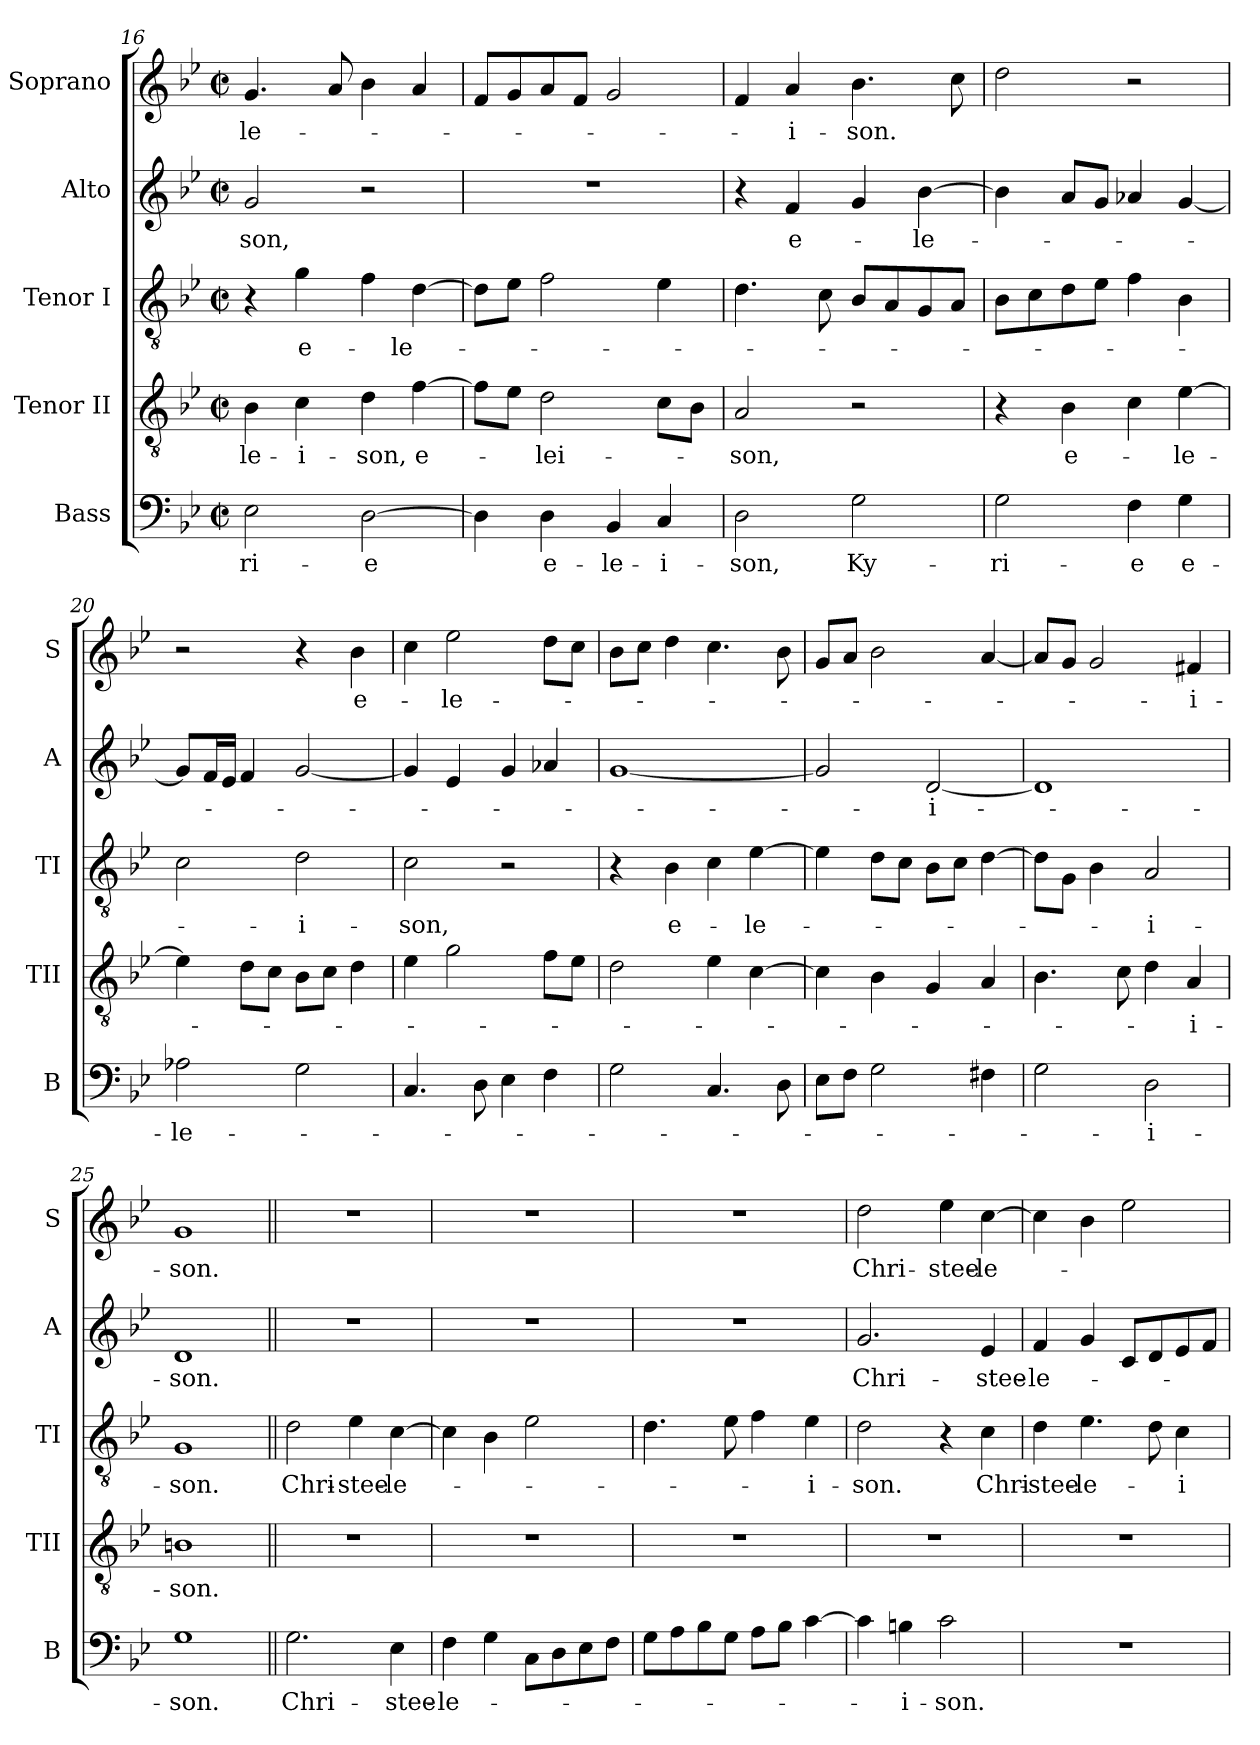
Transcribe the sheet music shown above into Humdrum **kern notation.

**kern	**text	**kern	**text	**kern	**text	**kern	**text	**kern	**text
*part5	*part5	*part4	*part4	*part3	*part3	*part2	*part2	*part1	*part1
*staff5	*staff5	*staff4	*staff4	*staff3	*staff3	*staff2	*staff2	*staff1	*staff1
*I"Bass	*	*I"Tenor II	*	*I"Tenor I	*	*I"Alto	*	*I"Soprano	*
*I'B	*	*I'TII	*	*I'TI	*	*I'A	*	*I'S	*
!!LO:PB:g=z
*clefF4	*	*clefGv2	*	*clefGv2	*	*clefG2	*	*clefG2	*
*k[b-e-]	*	*k[b-e-]	*	*k[b-e-]	*	*k[b-e-]	*	*k[b-e-]	*
*g:	*	*g:	*	*g:	*	*g:	*	*g:	*
*M2/2	*	*M2/2	*	*M2/2	*	*M2/2	*	*M2/2	*
*met(c|)	*	*met(c|)	*	*met(c|)	*	*met(c|)	*	*met(c|)	*
=16	=16	=16	=16	=16	=16	=16	=16	=16	=16
2E-\	-ri-	4B-\	-le-	4r	.	2g/	-son,	4.g/	-le-
.	.	4c\	-i-	4g\	e-	.	.	.	.
.	.	.	.	.	.	.	.	8a/	.
[2D\	-e	4d\	-son,	4f\	.	2r	.	4b-\	.
.	.	[4f\	e-	[4d\	-le-	.	.	4a/	.
=17	=17	=17	=17	=17	=17	=17	=17	=17	=17
4D\]	.	8f\L]	.	8d\L]	.	1r	.	8f/L	.
.	.	8e-\J	.	8e-\J	.	.	.	8g/	.
4D\	e-	2d\	-lei-	2f\	.	.	.	8a/	.
.	.	.	.	.	.	.	.	8f/J	.
4BB-/	-le-	.	.	.	.	.	.	2g/	.
4C/	-i-	8c\L	.	4e-\	.	.	.	.	.
.	.	8B-\J	.	.	.	.	.	.	.
=18	=18	=18	=18	=18	=18	=18	=18	=18	=18
2D\	-son,	2A/	-son,	4.d\	.	4r	.	4f/	.
.	.	.	.	.	.	4f/	e-	4a/	-i-
.	.	.	.	8c\	.	.	.	.	.
2G\	Ky-	2r	.	8B-/L	.	4g/	.	4.b-\	-son.
.	.	.	.	8A/	.	.	.	.	.
.	.	.	.	8G/	.	[4b-\	-le-	.	.
.	.	.	.	8A/J	.	.	.	8cc\	.
=19	=19	=19	=19	=19	=19	=19	=19	=19	=19
2G\	-ri-	4r	.	8B-\L	.	4b-\]	.	2dd\	.
.	.	.	.	8c\	.	.	.	.	.
.	.	4B-\	e-	8d\	.	8a/L	.	.	.
.	.	.	.	8e-\J	.	8g/J	.	.	.
4F\	-e	4c\	.	4f\	.	4a-X/	.	2r	.
4G\	e-	[4e-\	-le-	4B-\	.	[4g/	.	.	.
=20	=20	=20	=20	=20	=20	=20	=20	=20	=20
2A-X\	-le-	4e-\]	.	2c\	.	8g/L]	.	2r	.
.	.	.	.	.	.	16f/L	.	.	.
.	.	.	.	.	.	16e-/JJ	.	.	.
.	.	8d\L	.	.	.	4f/	.	.	.
.	.	8c\J	.	.	.	.	.	.	.
2G\	.	8B-\L	.	2d\	-i-	[2g/	.	4r	.
.	.	8c\J	.	.	.	.	.	.	.
.	.	4d\	.	.	.	.	.	4b-\	e-
!!LO:LB:g=z
=21	=21	=21	=21	=21	=21	=21	=21	=21	=21
4.C/	.	4e-\	.	2c\	-son,	4g/]	.	4cc\	.
.	.	2g\	.	.	.	4e-/	.	2ee-\	-le-
8D\	.	.	.	.	.	.	.	.	.
4E-\	.	.	.	2r	.	4g/	.	.	.
4F\	.	8f\L	.	.	.	4a-X/	.	8dd\L	.
.	.	8e-\J	.	.	.	.	.	8cc\J	.
=22	=22	=22	=22	=22	=22	=22	=22	=22	=22
2G\	.	2d\	.	4r	.	[1g	.	8b-\L	.
.	.	.	.	.	.	.	.	8cc\J	.
.	.	.	.	4B-\	e-	.	.	4dd\	.
4.C/	.	4e-\	.	4c\	.	.	.	4.cc\	.
.	.	[4c\	.	[4e-\	-le-	.	.	.	.
8D\	.	.	.	.	.	.	.	8b-\	.
=23	=23	=23	=23	=23	=23	=23	=23	=23	=23
8E-\L	.	4c\]	.	4e-\]	.	2g/]	.	8g/L	.
8F\J	.	.	.	.	.	.	.	8a/J	.
2G\	.	4B-\	.	8d\L	.	.	.	2b-\	.
.	.	.	.	8c\J	.	.	.	.	.
.	.	4G/	.	8B-\L	.	[2d/	-i-	.	.
.	.	.	.	8c\J	.	.	.	.	.
4F#X\	.	4A/	.	[4d\	.	.	.	[4a/	.
=24	=24	=24	=24	=24	=24	=24	=24	=24	=24
2G\	.	4.B-\	.	8d\L]	.	1d]	.	8a/L]	.
.	.	.	.	8G\J	.	.	.	8g/J	.
.	.	.	.	4B-\	.	.	.	2g/	.
.	.	8c\	.	.	.	.	.	.	.
2D\	-i-	4d\	.	2A/	-i-	.	.	.	.
.	.	4A/	-i-	.	.	.	.	4f#X/	-i-
=25	=25	=25	=25	=25	=25	=25	=25	=25	=25
1G	-son.	1Bn	-son.	1G	-son.	1d	-son.	1g	-son.
!!LO:PB:g=z
=26||	=26||	=26||	=26||	=26||	=26||	=26||	=26||	=26||	=26||
2.G\	Chri-	1r	.	2d\	Chri-	1r	.	1r	.
.	.	.	.	4e-\	-stee-	.	.	.	.
4E-\	-stee-	.	.	[4c\	-le-	.	.	.	.
=27	=27	=27	=27	=27	=27	=27	=27	=27	=27
4F\	-le-	1r	.	4c\]	.	1r	.	1r	.
4G\	.	.	.	4B-\	.	.	.	.	.
8C\L	.	.	.	2e-\	.	.	.	.	.
8D\	.	.	.	.	.	.	.	.	.
8E-\	.	.	.	.	.	.	.	.	.
8F\J	.	.	.	.	.	.	.	.	.
=28	=28	=28	=28	=28	=28	=28	=28	=28	=28
8G\L	.	1r	.	4.d\	.	1r	.	1r	.
8A\	.	.	.	.	.	.	.	.	.
8B-\	.	.	.	.	.	.	.	.	.
8G\J	.	.	.	8e-\	.	.	.	.	.
8A\L	.	.	.	4f\	.	.	.	.	.
8B-\J	.	.	.	.	.	.	.	.	.
[4c\	.	.	.	4e-\	-i-	.	.	.	.
=29	=29	=29	=29	=29	=29	=29	=29	=29	=29
4c\]	.	1r	.	2d\	-son.	2.g/	Chri-	2dd\	Chri-
4Bn\	-i-	.	.	.	.	.	.	.	.
2c\	-son.	.	.	4r	.	.	.	4ee-\	-stee-
.	.	.	.	4c\	Chri-	4e-/	-stee-	[4cc\	-le-
=30	=30	=30	=30	=30	=30	=30	=30	=30	=30
1r	.	1r	.	4d\	-stee-	4f/	-le-	4cc\]	.
.	.	.	.	4.e-\	-le-	4g/	.	4b-\	.
.	.	.	.	.	.	8c/L	.	2ee-\	.
.	.	.	.	8d\	.	8d/	.	.	.
.	.	.	.	4c\	-i-	8e-/	.	.	.
.	.	.	.	.	.	8f/J	.	.	.
=	=	=	=	=	=	=	=	=	=
*-	*-	*-	*-	*-	*-	*-	*-	*-	*-
